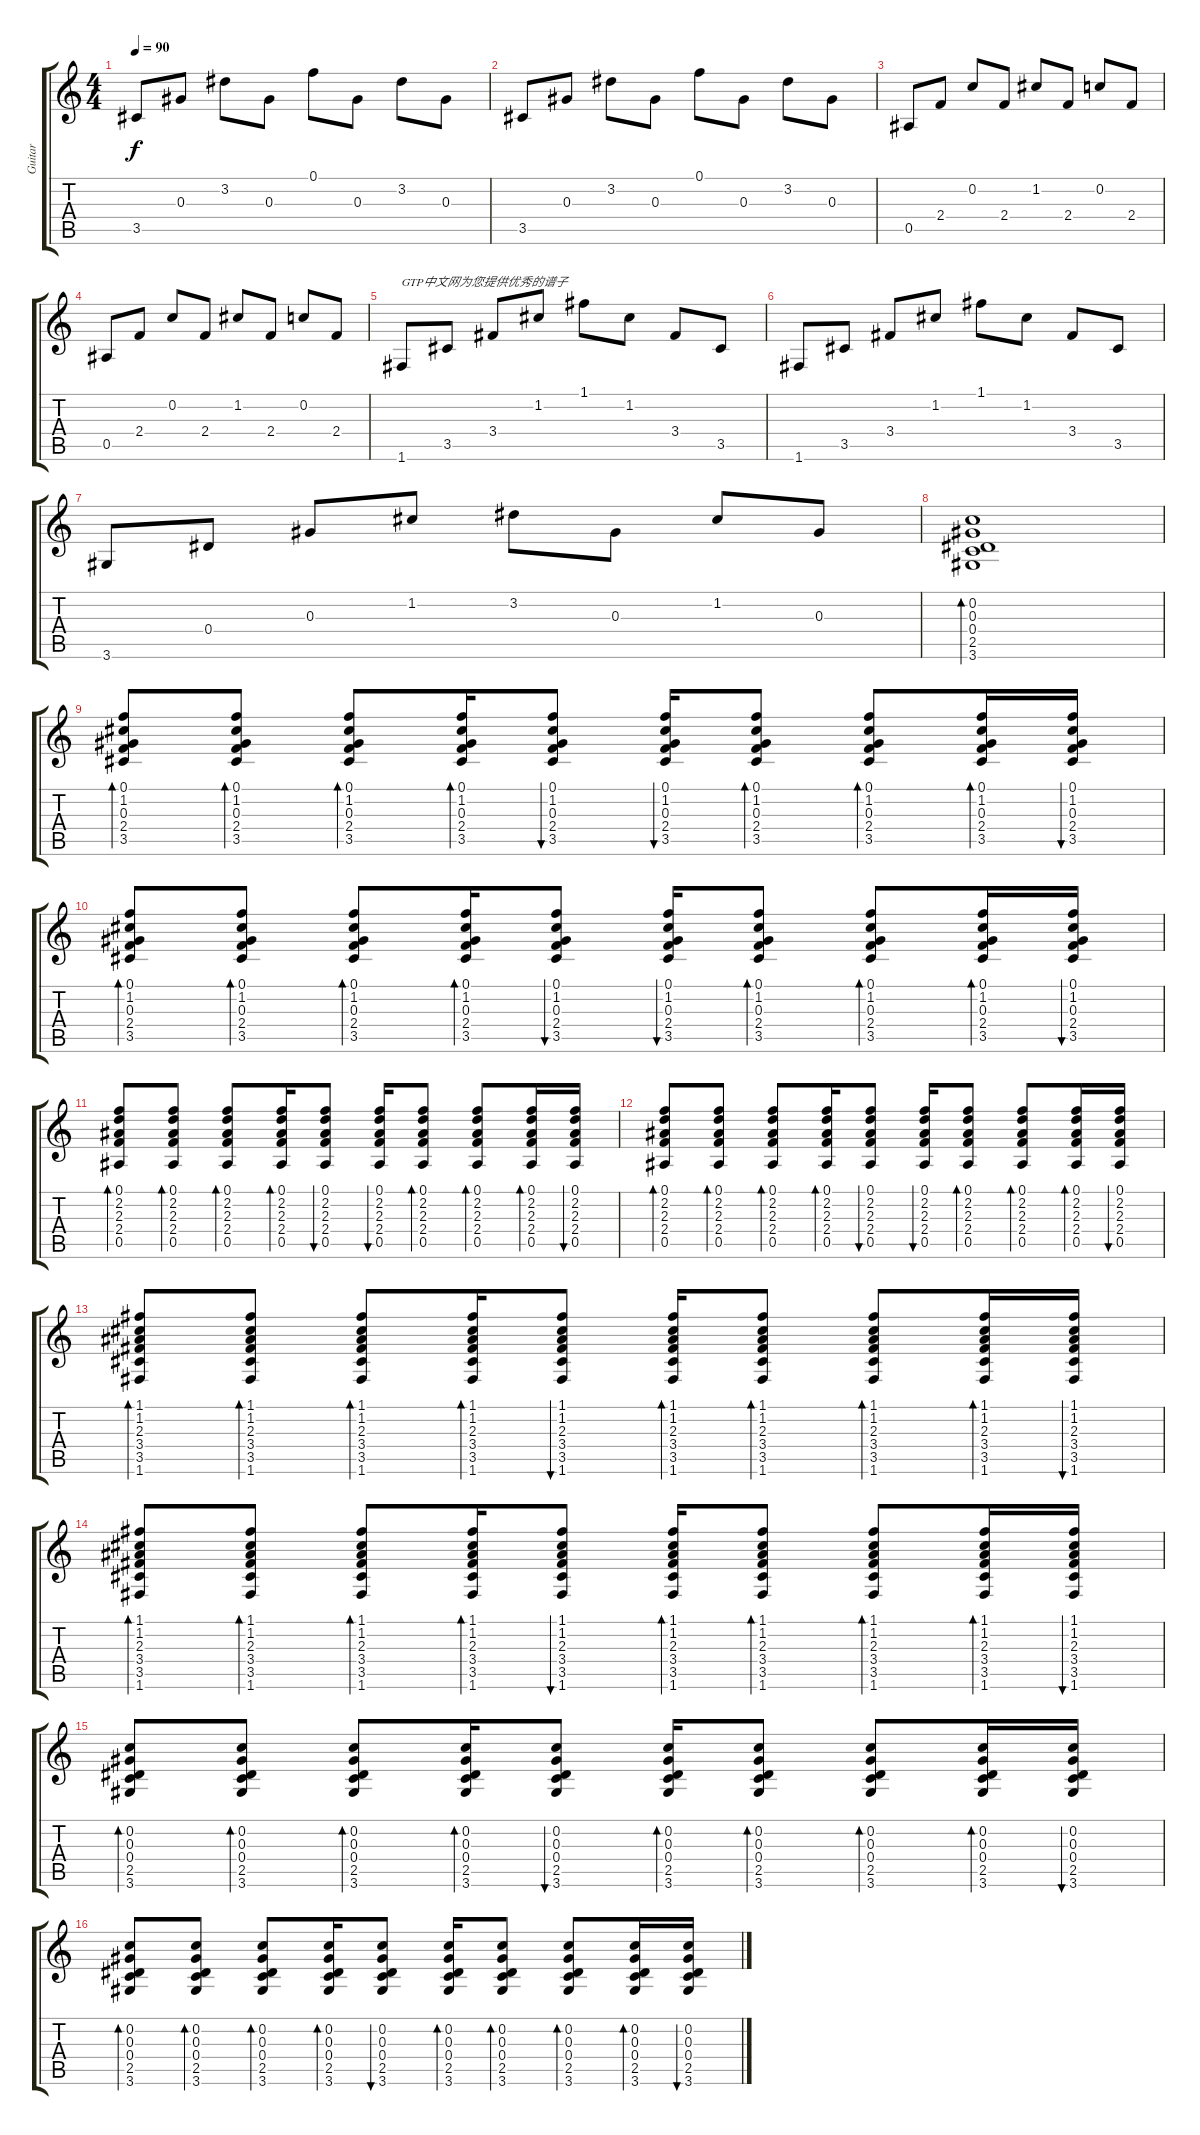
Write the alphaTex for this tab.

\track ("Guitar" "Guitar") {instrument acousticguitarsteel}
\staff {score tabs}
\tuning (F4 C4 Ab3 Eb3 Bb2 F2) {hide}
\ts (4 4)
\tempo 90
\clef g2
\ks c
3.5.8{dy f} 0.3.8 3.2.8 0.3.8 0.1.8 0.3.8 3.2.8 0.3.8 |
3.5.8 0.3.8 3.2.8 0.3.8 0.1.8 0.3.8 3.2.8 0.3.8 |
0.5.8 2.4.8 0.2.8 2.4.8 1.2.8 2.4.8 0.2.8 2.4.8 |
0.5.8 2.4.8 0.2.8 2.4.8 1.2.8 2.4.8 0.2.8 2.4.8 |
1.6.8{txt "GTP中文网为您提供优秀的谱子"} 3.5.8 3.4.8 1.2.8 1.1.8 1.2.8 3.4.8 3.5.8 |
1.6.8 3.5.8 3.4.8 1.2.8 1.1.8 1.2.8 3.4.8 3.5.8 |
3.6.8 0.4.8 0.3.8 1.2.8 3.2.8 0.3.8 1.2.8 0.3.8 |
(0.2 0.3 0.4 2.5 3.6).1{bd 60} |
(0.1 1.2 0.3 2.4 3.5).8{bd 30} (0.1 1.2 0.3 2.4 3.5).8{bd 30} (0.1 1.2 0.3 2.4 3.5).8{bd 30} (0.1 1.2 0.3 2.4 3.5).16{bd 30} (0.1 1.2 0.3 2.4 3.5).8{bu 30} (0.1 1.2 0.3 2.4 3.5).16{bu 30} (0.1 1.2 0.3 2.4 3.5).8{bd 30} (0.1 1.2 0.3 2.4 3.5).8{bd 30} (0.1 1.2 0.3 2.4 3.5).16{bd 30} (0.1 1.2 0.3 2.4 3.5).16{bu 30} |
(0.1 1.2 0.3 2.4 3.5).8{bd 30} (0.1 1.2 0.3 2.4 3.5).8{bd 30} (0.1 1.2 0.3 2.4 3.5).8{bd 30} (0.1 1.2 0.3 2.4 3.5).16{bd 30} (0.1 1.2 0.3 2.4 3.5).8{bu 30} (0.1 1.2 0.3 2.4 3.5).16{bu 30} (0.1 1.2 0.3 2.4 3.5).8{bd 30} (0.1 1.2 0.3 2.4 3.5).8{bd 30} (0.1 1.2 0.3 2.4 3.5).16{bd 30} (0.1 1.2 0.3 2.4 3.5).16{bu 30} |
(0.1 2.2 2.3 2.4 0.5).8{bd 30} (0.1 2.2 2.3 2.4 0.5).8{bd 30} (0.1 2.2 2.3 2.4 0.5).8{bd 30} (0.1 2.2 2.3 2.4 0.5).16{bd 30} (0.1 2.2 2.3 2.4 0.5).8{bu 30} (0.1 2.2 2.3 2.4 0.5).16{bu 30} (0.1 2.2 2.3 2.4 0.5).8{bd 30} (0.1 2.2 2.3 2.4 0.5).8{bd 30} (0.1 2.2 2.3 2.4 0.5).16{bd 30} (0.1 2.2 2.3 2.4 0.5).16{bu 30} |
(0.1 2.2 2.3 2.4 0.5).8{bd 30} (0.1 2.2 2.3 2.4 0.5).8{bd 30} (0.1 2.2 2.3 2.4 0.5).8{bd 30} (0.1 2.2 2.3 2.4 0.5).16{bd 30} (0.1 2.2 2.3 2.4 0.5).8{bu 30} (0.1 2.2 2.3 2.4 0.5).16{bu 30} (0.1 2.2 2.3 2.4 0.5).8{bd 30} (0.1 2.2 2.3 2.4 0.5).8{bd 30} (0.1 2.2 2.3 2.4 0.5).16{bd 30} (0.1 2.2 2.3 2.4 0.5).16{bu 30} |
(1.1 1.2 2.3 3.4 3.5 1.6).8{bd 30} (1.1 1.2 2.3 3.4 3.5 1.6).8{bd 30} (1.1 1.2 2.3 3.4 3.5 1.6).8{bd 30} (1.1 1.2 2.3 3.4 3.5 1.6).16{bd 30} (1.1 1.2 2.3 3.4 3.5 1.6).8{bu 30} (1.1 1.2 2.3 3.4 3.5 1.6).16{bd 30} (1.1 1.2 2.3 3.4 3.5 1.6).8{bd 30} (1.1 1.2 2.3 3.4 3.5 1.6).8{bd 30} (1.1 1.2 2.3 3.4 3.5 1.6).16{bd 30} (1.1 1.2 2.3 3.4 3.5 1.6).16{bu 30} |
(1.1 1.2 2.3 3.4 3.5 1.6).8{bd 30} (1.1 1.2 2.3 3.4 3.5 1.6).8{bd 30} (1.1 1.2 2.3 3.4 3.5 1.6).8{bd 30} (1.1 1.2 2.3 3.4 3.5 1.6).16{bd 30} (1.1 1.2 2.3 3.4 3.5 1.6).8{bu 30} (1.1 1.2 2.3 3.4 3.5 1.6).16{bd 30} (1.1 1.2 2.3 3.4 3.5 1.6).8{bd 30} (1.1 1.2 2.3 3.4 3.5 1.6).8{bd 30} (1.1 1.2 2.3 3.4 3.5 1.6).16{bd 30} (1.1 1.2 2.3 3.4 3.5 1.6).16{bu 30} |
(0.2 0.3 0.4 2.5 3.6).8{bd 30} (0.2 0.3 0.4 2.5 3.6).8{bd 30} (0.2 0.3 0.4 2.5 3.6).8{bd 30} (0.2 0.3 0.4 2.5 3.6).16{bd 30} (0.2 0.3 0.4 2.5 3.6).8{bu 30} (0.2 0.3 0.4 2.5 3.6).16{bd 30} (0.2 0.3 0.4 2.5 3.6).8{bd 30} (0.2 0.3 0.4 2.5 3.6).8{bd 30} (0.2 0.3 0.4 2.5 3.6).16{bd 30} (0.2 0.3 0.4 2.5 3.6).16{bu 30} |
(0.2 0.3 0.4 2.5 3.6).8{bd 30} (0.2 0.3 0.4 2.5 3.6).8{bd 30} (0.2 0.3 0.4 2.5 3.6).8{bd 30} (0.2 0.3 0.4 2.5 3.6).16{bd 30} (0.2 0.3 0.4 2.5 3.6).8{bu 30} (0.2 0.3 0.4 2.5 3.6).16{bd 30} (0.2 0.3 0.4 2.5 3.6).8{bd 30} (0.2 0.3 0.4 2.5 3.6).8{bd 30} (0.2 0.3 0.4 2.5 3.6).16{bd 30} (0.2 0.3 0.4 2.5 3.6).16{bu 30}
